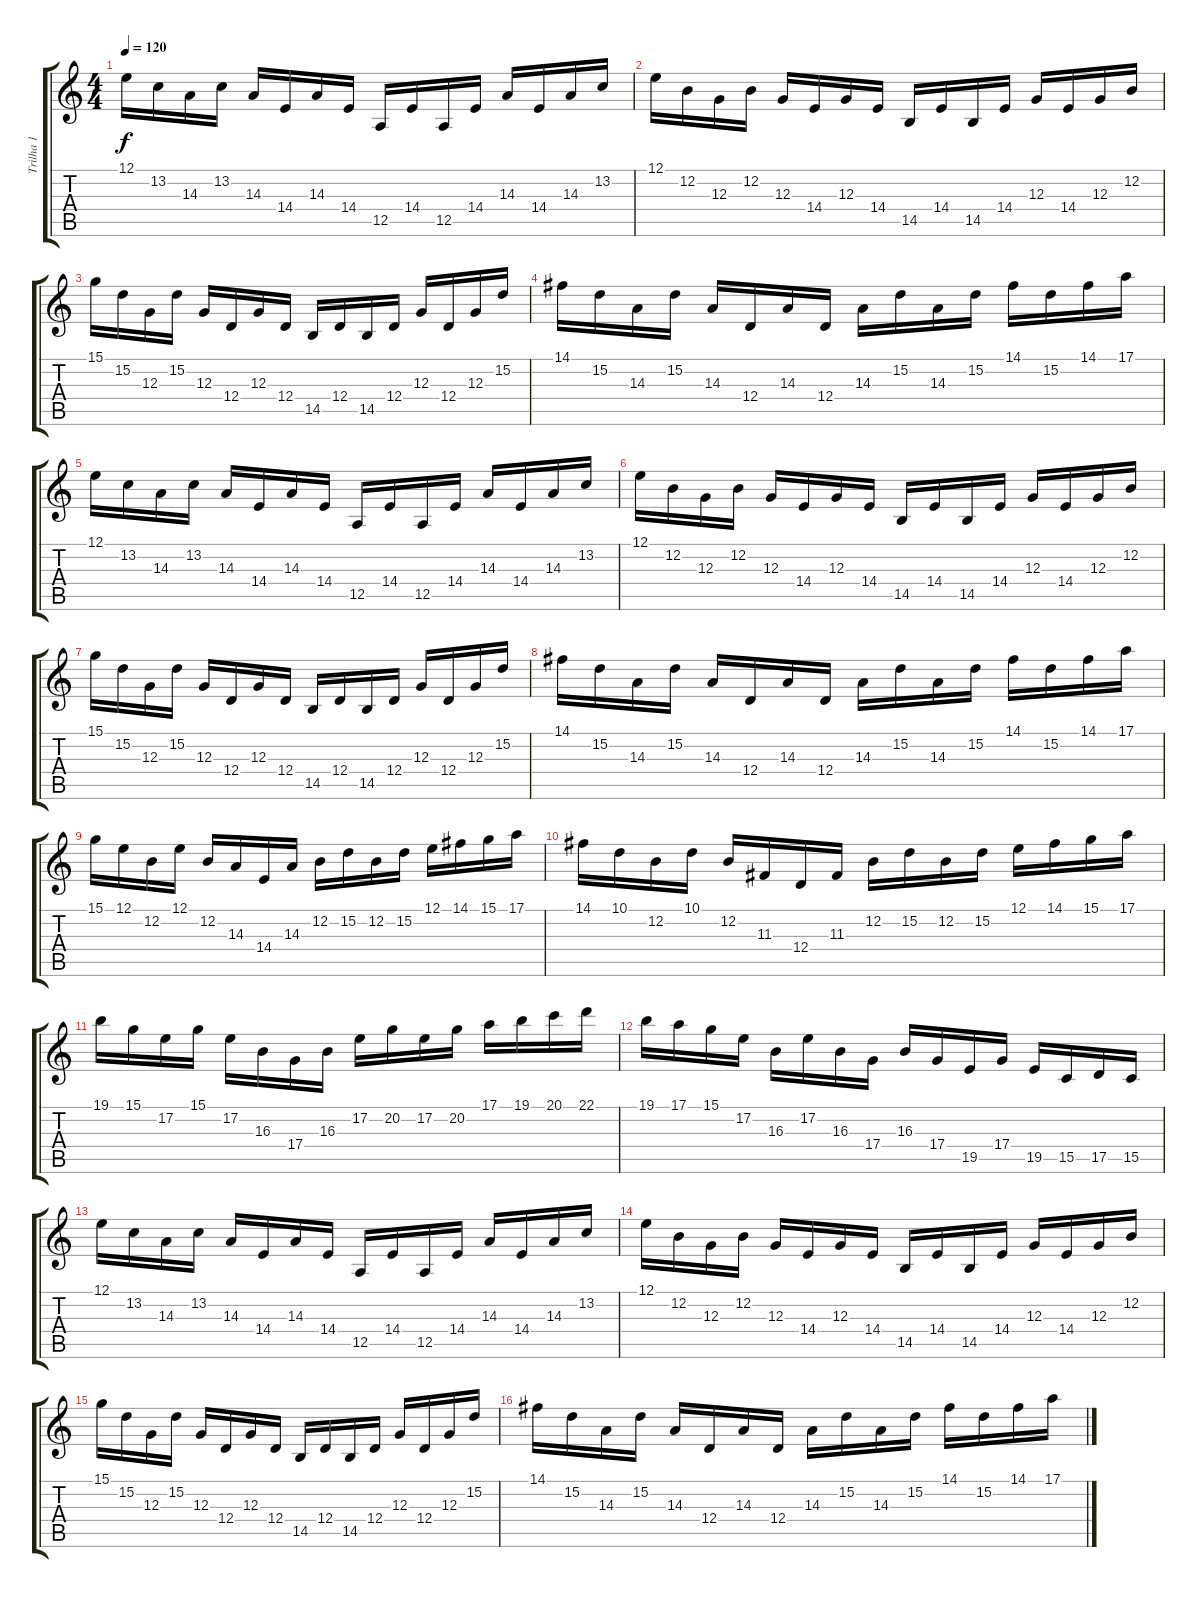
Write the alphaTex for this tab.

\track ("Trilha 1" "Trilha 1") {instrument synthstrings1}
\staff {score tabs}
\tuning (E4 B3 G3 D3 A2 E2) {hide}
\ts (4 4)
\tempo 120
\clef g2
\ks c
12.1.16{dy f volume 13} 13.2.16 14.3.16 13.2.16 14.3.16 14.4.16 14.3.16 14.4.16 12.5.16 14.4.16 12.5.16 14.4.16 14.3.16 14.4.16 14.3.16 13.2.16 |
12.1.16 12.2.16 12.3.16 12.2.16 12.3.16 14.4.16 12.3.16 14.4.16 14.5.16 14.4.16 14.5.16 14.4.16 12.3.16 14.4.16 12.3.16 12.2.16 |
15.1.16 15.2.16 12.3.16 15.2.16 12.3.16 12.4.16 12.3.16 12.4.16 14.5.16 12.4.16 14.5.16 12.4.16 12.3.16 12.4.16 12.3.16 15.2.16 |
14.1.16 15.2.16 14.3.16 15.2.16 14.3.16 12.4.16 14.3.16 12.4.16 14.3.16 15.2.16 14.3.16 15.2.16 14.1.16 15.2.16 14.1.16 17.1.16 |
12.1.16 13.2.16 14.3.16 13.2.16 14.3.16 14.4.16 14.3.16 14.4.16 12.5.16 14.4.16 12.5.16 14.4.16 14.3.16 14.4.16 14.3.16 13.2.16 |
12.1.16 12.2.16 12.3.16 12.2.16 12.3.16 14.4.16 12.3.16 14.4.16 14.5.16 14.4.16 14.5.16 14.4.16 12.3.16 14.4.16 12.3.16 12.2.16 |
15.1.16 15.2.16 12.3.16 15.2.16 12.3.16 12.4.16 12.3.16 12.4.16 14.5.16 12.4.16 14.5.16 12.4.16 12.3.16 12.4.16 12.3.16 15.2.16 |
14.1.16 15.2.16 14.3.16 15.2.16 14.3.16 12.4.16 14.3.16 12.4.16 14.3.16 15.2.16 14.3.16 15.2.16 14.1.16 15.2.16 14.1.16 17.1.16 |
15.1.16 12.1.16 12.2.16 12.1.16 12.2.16 14.3.16 14.4.16 14.3.16 12.2.16 15.2.16 12.2.16 15.2.16 12.1.16 14.1.16 15.1.16 17.1.16 |
14.1.16 10.1.16 12.2.16 10.1.16 12.2.16 11.3.16 12.4.16 11.3.16 12.2.16 15.2.16 12.2.16 15.2.16 12.1.16 14.1.16 15.1.16 17.1.16 |
19.1.16 15.1.16 17.2.16 15.1.16 17.2.16 16.3.16 17.4.16 16.3.16 17.2.16 20.2.16 17.2.16 20.2.16 17.1.16 19.1.16 20.1.16 22.1.16 |
19.1.16 17.1.16 15.1.16 17.2.16 16.3.16 17.2.16 16.3.16 17.4.16 16.3.16 17.4.16 19.5.16 17.4.16 19.5.16 15.5.16 17.5.16 15.5.16 |
12.1.16 13.2.16 14.3.16 13.2.16 14.3.16 14.4.16 14.3.16 14.4.16 12.5.16 14.4.16 12.5.16 14.4.16 14.3.16 14.4.16 14.3.16 13.2.16 |
12.1.16 12.2.16 12.3.16 12.2.16 12.3.16 14.4.16 12.3.16 14.4.16 14.5.16 14.4.16 14.5.16 14.4.16 12.3.16 14.4.16 12.3.16 12.2.16 |
15.1.16 15.2.16 12.3.16 15.2.16 12.3.16 12.4.16 12.3.16 12.4.16 14.5.16 12.4.16 14.5.16 12.4.16 12.3.16 12.4.16 12.3.16 15.2.16 |
14.1.16 15.2.16 14.3.16 15.2.16 14.3.16 12.4.16 14.3.16 12.4.16 14.3.16 15.2.16 14.3.16 15.2.16 14.1.16 15.2.16 14.1.16 17.1.16
